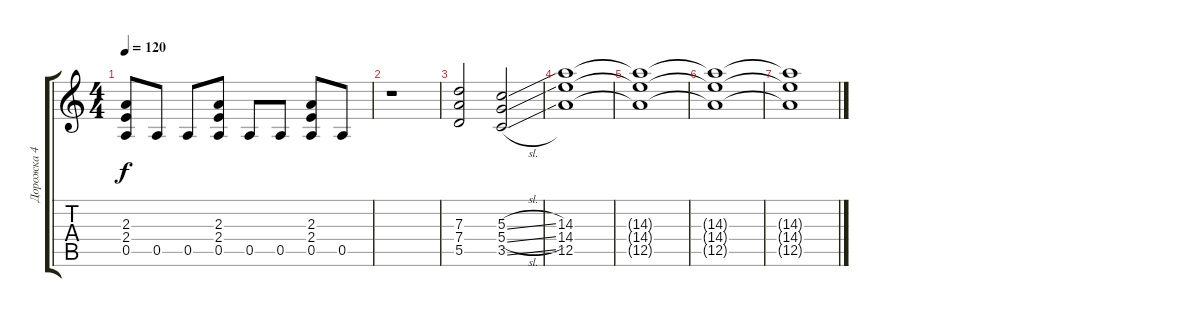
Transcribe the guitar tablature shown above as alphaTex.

\track ("Дорожка 4" "Дорожка 4") {solo instrument distortionguitar}
\staff {score tabs}
\tuning (E4 B3 G3 D3 A2 E2) {hide}
\ts (4 4)
\tempo 120
\clef g2
\ks c
(2.3 2.4 0.5).8{dy f} 0.5.8 0.5.8 (2.3 2.4 0.5).8 0.5.8 0.5.8 (2.3 2.4 0.5).8 0.5.8 |
r.1 |
(7.3 7.4 5.5).2 (5.3{sl} 5.4{sl} 3.5{sl}).2 |
(14.3 14.4 12.5).1 |
(14.3{t} 14.4{t} 12.5{t}).1 |
(14.3{t} 14.4{t} 12.5{t}).1 |
(14.3{t} 14.4{t} 12.5{t}).1
